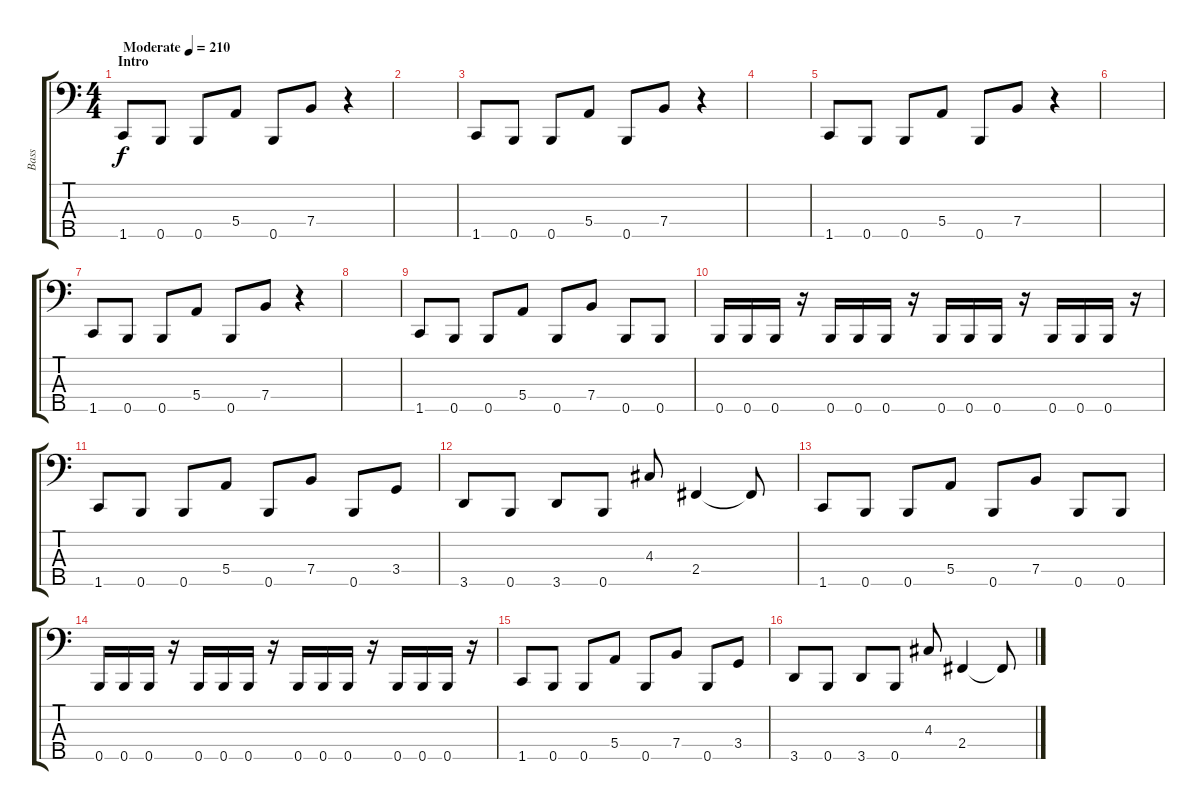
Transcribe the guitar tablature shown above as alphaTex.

\track ("Bass" "Bass") {instrument electricbassfinger}
\staff {score tabs}
\tuning (G2 D2 A1 E1 B0) {hide}
\ts (4 4)
\section ("" "Intro")
\tempo (210 "Moderate")
\clef f4
\ks c
1.5.8{dy f instrument electricbassfinger} 0.5.8 0.5.8 5.4.8 0.5.8 7.4.8 r.4 |
|
1.5.8 0.5.8 0.5.8 5.4.8 0.5.8 7.4.8 r.4 |
|
1.5.8 0.5.8 0.5.8 5.4.8 0.5.8 7.4.8 r.4 |
|
1.5.8 0.5.8 0.5.8 5.4.8 0.5.8 7.4.8 r.4 |
|
1.5.8 0.5.8 0.5.8 5.4.8 0.5.8 7.4.8 0.5.8 0.5.8 |
0.5.16 0.5.16 0.5.16 r.16 0.5.16 0.5.16 0.5.16 r.16 0.5.16 0.5.16 0.5.16 r.16 0.5.16 0.5.16 0.5.16 r.16 |
1.5.8 0.5.8 0.5.8 5.4.8 0.5.8 7.4.8 0.5.8 3.4.8 |
3.5.8 0.5.8 3.5.8 0.5.8 4.3.8 2.4.4 2.4{t}.8 |
1.5.8 0.5.8 0.5.8 5.4.8 0.5.8 7.4.8 0.5.8 0.5.8 |
0.5.16 0.5.16 0.5.16 r.16 0.5.16 0.5.16 0.5.16 r.16 0.5.16 0.5.16 0.5.16 r.16 0.5.16 0.5.16 0.5.16 r.16 |
1.5.8 0.5.8 0.5.8 5.4.8 0.5.8 7.4.8 0.5.8 3.4.8 |
3.5.8 0.5.8 3.5.8 0.5.8 4.3.8 2.4.4 2.4{t}.8
